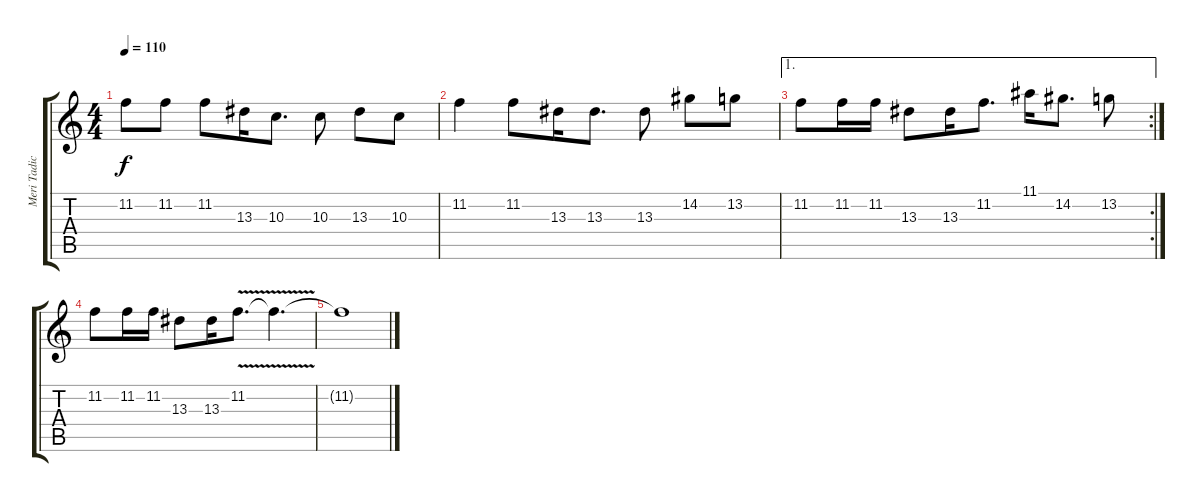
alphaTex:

\track ("Meri Tadic" "Meri Tadic") {instrument fiddle}
\staff {score tabs}
\tuning (B4 Gb4 D4 A3 E3 B2) {hide}
\ts (4 4)
\tempo 110
\clef g2
\ks c
11.2.8{dy f} 11.2.8 11.2.8 13.3.16 10.3.8{d} 10.3.8 13.3.8 10.3.8 |
11.2.4 11.2.8 13.3.16 13.3.8{d} 13.3.8 14.2.8 13.2.8 |
\ae 1
\rc 2
11.2.8 11.2.16 11.2.16 13.3.8 13.3.16 11.2.8{d} 11.1.16 14.2.8{d} 13.2.8 |
11.2.8 11.2.16 11.2.16 13.3.8 13.3.16 11.2{v}.8{d} 11.2{t}.4{d} |
11.2{t}.1
